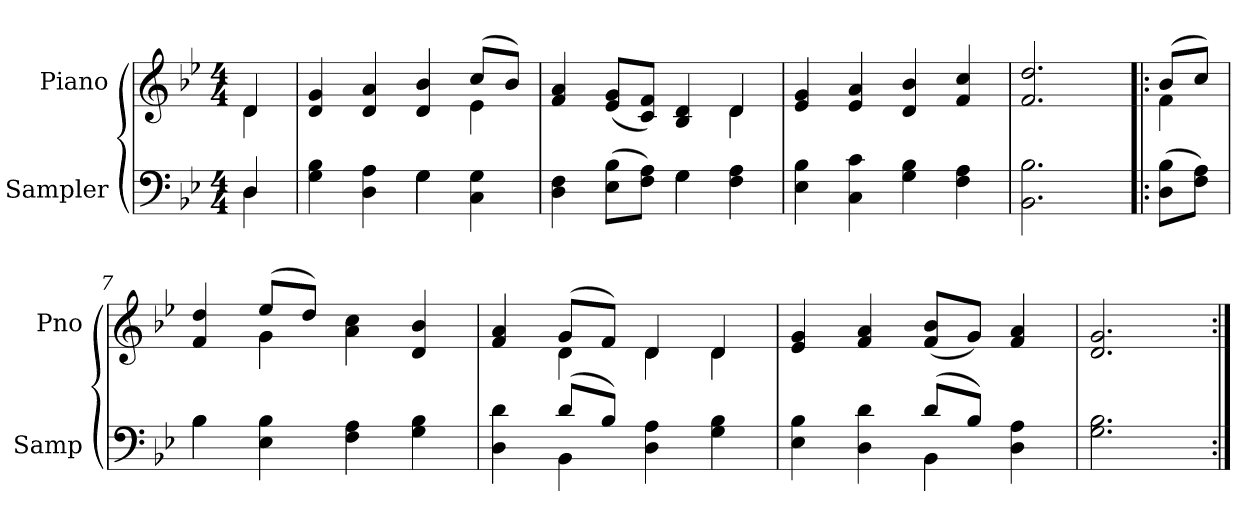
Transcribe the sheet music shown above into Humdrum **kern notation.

**kern	**kern
*part2	*part1
*staff2	*staff1
*I"Sampler	*I"Piano
*I'Samp	*I'Pno
*clefF4	*clefG2
*k[b-e-]	*k[b-e-]
*B-:	*B-:
*M4/4	*M4/4
=1	=1
*^	*^
4D/	4D	4d/	4d
=2	=2	=2	=2
4G 4B-	2ryy	4d 4g	2.ryy
4D 4A	.	4d 4a	.
4G\	4G	4d 4b-	.
4C 4G	4ryy	(8cc/L	4e-
.	.	8b-/J)	.
=3	=3	=3	=3
4D 4F	2ryy	4f 4a	2.ryy
(8E-\ 8B-\L	.	(8e-/ 8g/L	.
8F\ 8A\J)	.	8c/ 8f/J)	.
4G\	4G	4B- 4d	.
4F 4A	4ryy	4d/	4d
*v	*v	*	*
*	*v	*v
=4	=4
4E- 4B-	4e- 4g
4C 4c	4e- 4a
4G 4B-	4d 4b-
4F 4A	4f 4cc
=5	=5
2.BB- 2.B-	2.f 2.dd
=6!|:	=6!|:
*	*^
(8D\ 8B-\L	(8b-/L	4f
8F\ 8A\J)	8cc/J)	.
=7	=7	=7
*^	*	*
4B-\	4B-	4f 4dd	4ryy
4E- 4B-	2.ryy	(8ee-/L	4g
.	.	8dd/J)	.
4F 4A	.	4a 4cc	2ryy
4G 4B-	.	4d 4b-	.
=8	=8	=8	=8
4D 4d	4ryy	4f 4a	4ryy
(8d/L	4BB-	(8g/L	4d
8B-/J)	.	8f/J)	.
4D 4A	2ryy	4d/	4d
4G 4B-	.	4d/	4d
*	*	*v	*v
=9	=9	=9
4E- 4B-	2ryy	4e- 4g
4D 4d	.	4f 4a
(8d/L	4BB-	(8f/ 8b-/L
8B-/J)	.	8g/J)
4D 4A	4ryy	4f 4a
*v	*v	*
=10	=10
2.G 2.B-	2.d 2.g
=:|!	=:|!
*-	*-
